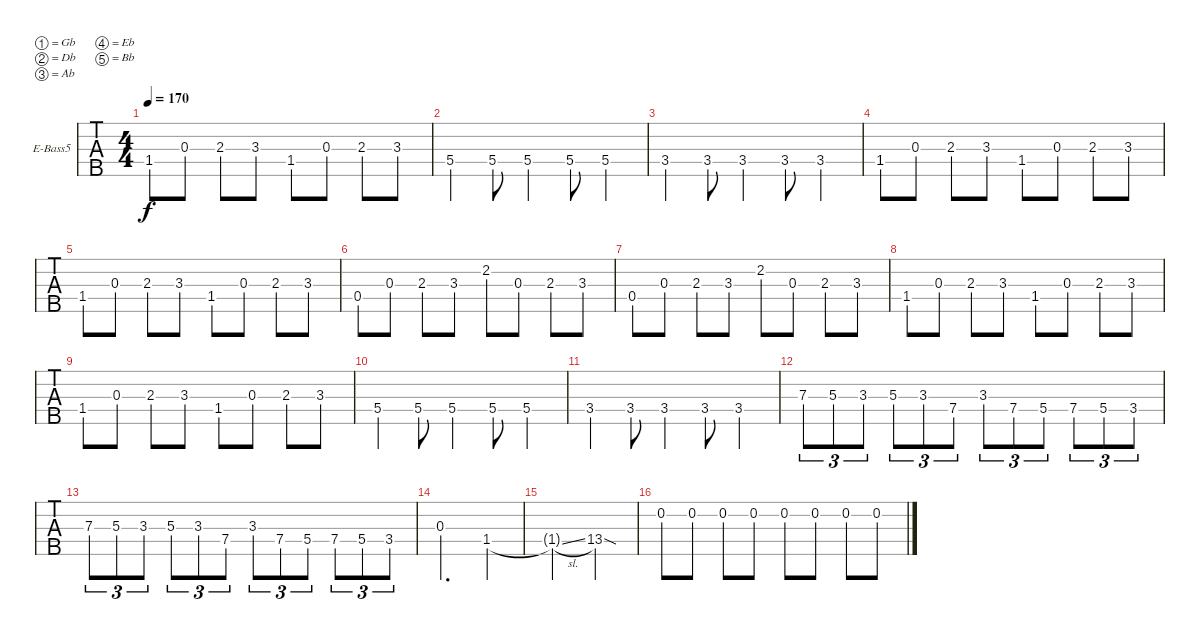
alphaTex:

\bracketExtendMode groupsimilarinstruments
\firstSystemTrackNameOrientation horizontal
\otherSystemsTrackNameOrientation horizontal
\track ("Иван Изотов" "E-Bass5") {instrument electricbasspick}
\staff {tabs}
\tuning (Gb2 Db2 Ab1 Eb1 Bb0)
\ts (4 4)
\tempo 170
\clef f4
\ks c
1.4.8{dy f} 0.3.8 2.3.8 3.3.8 1.4.8 0.3.8 2.3.8 3.3.8 |
5.4.4 5.4.8 5.4.4 5.4.8 5.4.4 |
3.4.4 3.4.8 3.4.4 3.4.8 3.4.4 |
1.4.8 0.3.8 2.3.8 3.3.8 1.4.8 0.3.8 2.3.8 3.3.8 |
1.4.8 0.3.8 2.3.8 3.3.8 1.4.8 0.3.8 2.3.8 3.3.8 |
0.4.8 0.3.8 2.3.8 3.3.8 2.2.8 0.3.8 2.3.8 3.3.8 |
0.4.8 0.3.8 2.3.8 3.3.8 2.2.8 0.3.8 2.3.8 3.3.8 |
1.4.8 0.3.8 2.3.8 3.3.8 1.4.8 0.3.8 2.3.8 3.3.8 |
1.4.8 0.3.8 2.3.8 3.3.8 1.4.8 0.3.8 2.3.8 3.3.8 |
5.4.4 5.4.8 5.4.4 5.4.8 5.4.4 |
3.4.4 3.4.8 3.4.4 3.4.8 3.4.4 |
7.3.8{tu (3 2)} 5.3.8{tu (3 2)} 3.3.8{tu (3 2)} 5.3.8{tu (3 2)} 3.3.8{tu (3 2)} 7.4.8{tu (3 2)} 3.3.8{tu (3 2)} 7.4.8{tu (3 2)} 5.4.8{tu (3 2)} 7.4.8{tu (3 2)} 5.4.8{tu (3 2)} 3.4.8{tu (3 2)} |
7.3.8{tu (3 2)} 5.3.8{tu (3 2)} 3.3.8{tu (3 2)} 5.3.8{tu (3 2)} 3.3.8{tu (3 2)} 7.4.8{tu (3 2)} 3.3.8{tu (3 2)} 7.4.8{tu (3 2)} 5.4.8{tu (3 2)} 7.4.8{tu (3 2)} 5.4.8{tu (3 2)} 3.4.8{tu (3 2)} |
0.3.2{d} 1.4.4 |
1.4{sl t}.2 13.4{sod}.2 |
0.2.8 0.2.8 0.2.8 0.2.8 0.2.8 0.2.8 0.2.8 0.2.8
